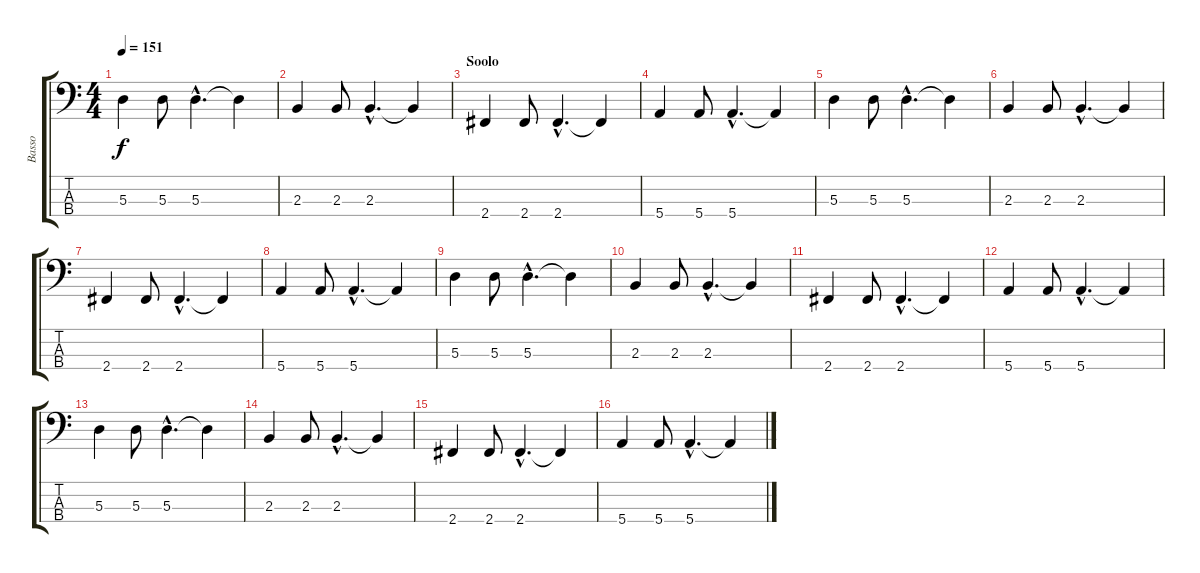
\track ("Basso" "Basso") {instrument electricbasspick}
\staff {score tabs}
\tuning (G2 D2 A1 E1) {hide}
\ts (4 4)
\tempo 151
\clef f4
\ks c
5.3.4{dy f} 5.3.8 5.3{hac}.4{d} 5.3{t}.4 |
2.3.4 2.3.8 2.3{hac}.4{d} 2.3{t}.4 |
\section ("" "Soolo")
2.4.4 2.4.8 2.4{hac}.4{d} 2.4{t}.4 |
5.4.4 5.4.8 5.4{hac}.4{d} 5.4{t}.4 |
5.3.4 5.3.8 5.3{hac}.4{d} 5.3{t}.4 |
2.3.4 2.3.8 2.3{hac}.4{d} 2.3{t}.4 |
2.4.4 2.4.8 2.4{hac}.4{d} 2.4{t}.4 |
5.4.4 5.4.8 5.4{hac}.4{d} 5.4{t}.4 |
5.3.4 5.3.8 5.3{hac}.4{d} 5.3{t}.4 |
2.3.4 2.3.8 2.3{hac}.4{d} 2.3{t}.4 |
2.4.4 2.4.8 2.4{hac}.4{d} 2.4{t}.4 |
5.4.4 5.4.8 5.4{hac}.4{d} 5.4{t}.4 |
5.3.4 5.3.8 5.3{hac}.4{d} 5.3{t}.4 |
2.3.4 2.3.8 2.3{hac}.4{d} 2.3{t}.4 |
2.4.4 2.4.8 2.4{hac}.4{d} 2.4{t}.4 |
5.4.4 5.4.8 5.4{hac}.4{d} 5.4{t}.4
